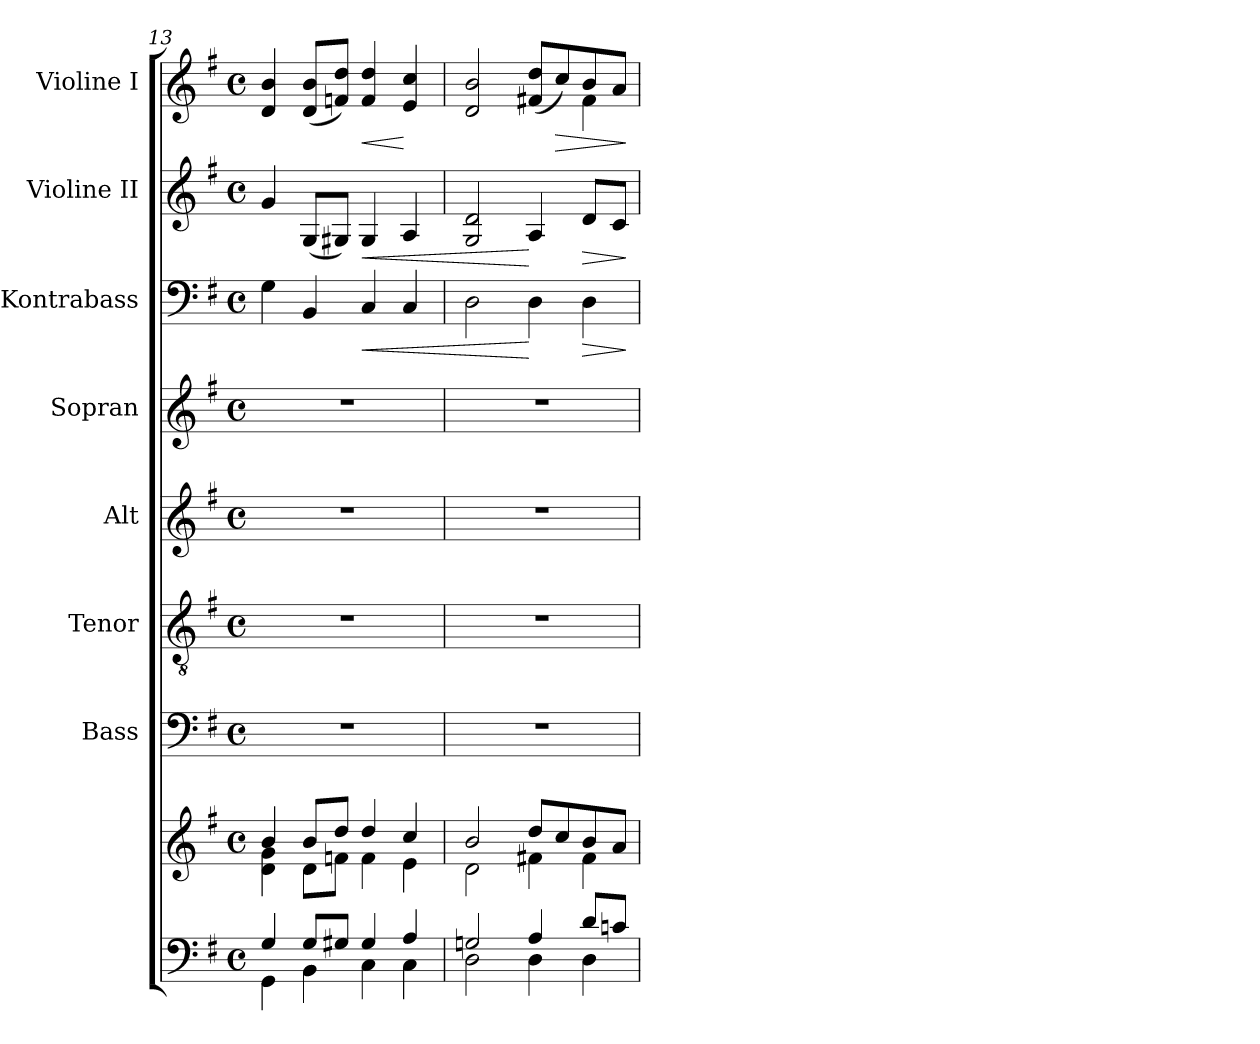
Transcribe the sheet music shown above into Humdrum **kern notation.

**kern	**kern	**kern	**kern	**kern	**kern	**kern	**dynam	**kern	**dynam	**kern	**dynam
*part8	*part8	*part7	*part6	*part5	*part4	*part3	*part3	*part2	*part2	*part1	*part1
*staff9	*staff8	*staff7	*staff6	*staff5	*staff4	*staff3	*staff3	*staff2	*staff2	*staff1	*staff1
*	*	*I"Bass	*I"Tenor	*I"Alt	*I"Sopran	*I"Kontrabass	*	*I"Violine II	*	*I"Violine I	*
*	*	*I'B.	*I'T.	*I'A.	*I'S.	*I'Kb.	*	*I'Vl. II	*	*I'Vl. I	*
*clefF4	*clefG2	*clefF4	*clefGv2	*clefG2	*clefG2	*clefF4	*	*clefG2	*	*clefG2	*
*	*	*	*	*	*	*ITrd7c12	*	*	*	*	*
*k[f#]	*k[f#]	*k[f#]	*k[f#]	*k[f#]	*k[f#]	*k[f#]	*	*k[f#]	*	*k[f#]	*
*G:	*G:	*G:	*G:	*G:	*G:	*G:	*	*G:	*	*G:	*
*M4/4	*M4/4	*M4/4	*M4/4	*M4/4	*M4/4	*M4/4	*	*M4/4	*	*M4/4	*
*met(c)	*met(c)	*met(c)	*met(c)	*met(c)	*met(c)	*met(c)	*	*met(c)	*	*met(c)	*
=13	=13	=13	=13	=13	=13	=13	=13	=13	=13	=13	=13
*^	*^	*	*	*	*	*	*	*	*	*	*
4G/	4GG\	4b/	4d\ 4g\	1r	1r	1r	1r	4GG\	.	4g/	.	4d/ 4b/	.
8G/L	4BB\	8b/L	8d\L	.	.	.	.	4BBB/	.	(<8G/L	.	(<8d/ 8b/L	.
8G#X/J	.	8dd/J	8fn\J	.	.	.	.	.	.	8G#X/J)	.	8fn/ 8dd/J)	.
!	!	!	!	!	!	!	!	!	!LO:HP:b	!	!LO:HP:b	!	!LO:HP:b
4G#/	4C\	4dd/	4f\	.	.	.	.	4CC/	<	4G#/	<	4f/ 4dd/	<
4A/	4C\	4cc/	4e\	.	.	.	.	4CC/	.	4A/	.	4e/ 4cc/	[
!!LO:PB:g=z
=14	=14	=14	=14	=14	=14	=14	=14	=14	=14	=14	=14	=14	=14
*	*	*	*	*	*	*	*	*	*	*	*	*^	*
2Gn/	2D\	2b/	2d\	1r	1r	1r	1r	2DD\	.	2G/ 2d/	.	2d/ 2b/	2.ryy	.
4A/	4D\	8dd/L	4f#X\	.	.	.	.	4DD\	[	4A/	[	(<8f#X/ 8dd/L	.	.
!	!	!	!	!	!	!	!	!	!	!	!	!	!	!LO:HP:b
.	.	8cc/	.	.	.	.	.	.	.	.	.	8cc/)	.	>
!	!	!	!	!	!	!	!	!	!LO:HP:b	!	!LO:HP:b	!	!	!
8d/L	4D\	8b/	4f#\	.	.	.	.	4DD\	>	8d/L	>	8b/	4f#\	.
8cn/J	.	8a/J	.	.	.	.	.	.	.	8c/J	.	8a/J	.	.
*v	*v	*	*	*	*	*	*	*	*	*	*	*v	*v	*
*	*v	*v	*	*	*	*	*	*	*	*	*	*
.	.	.	.	.	.	.	]	.	]	.	]
=	=	=	=	=	=	=	=	=	=	=	=
*-	*-	*-	*-	*-	*-	*-	*-	*-	*-	*-	*-
